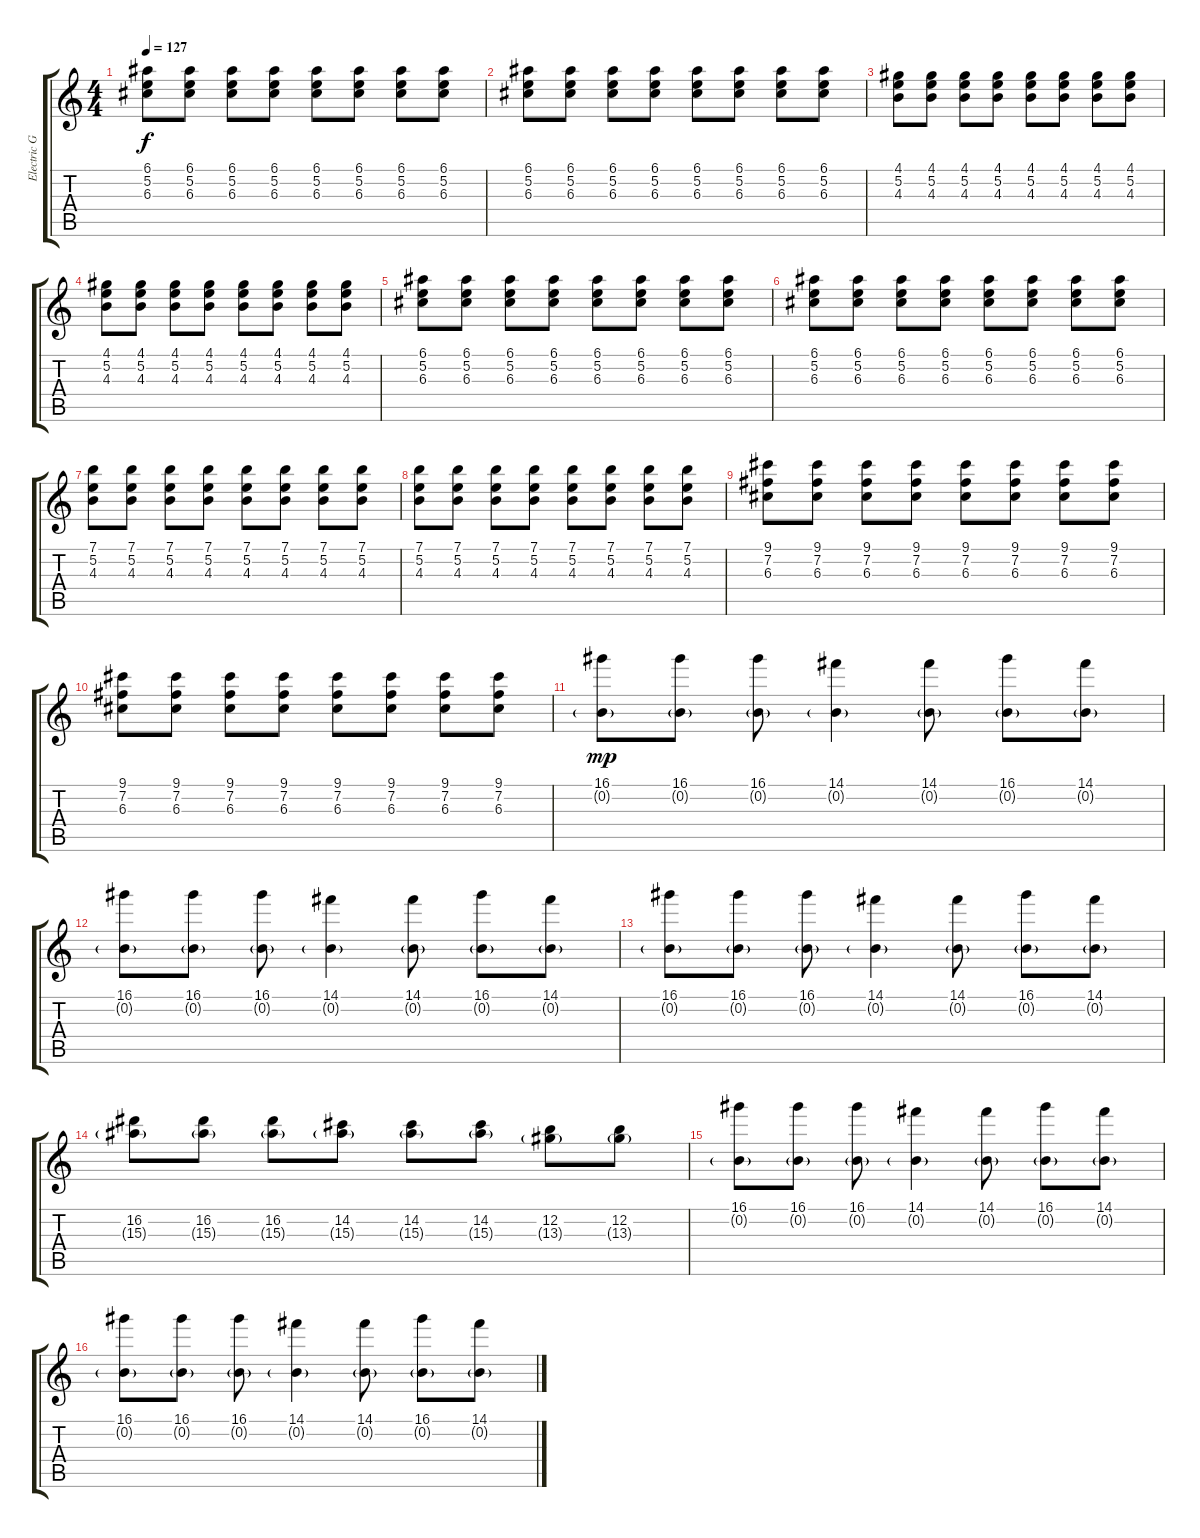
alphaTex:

\track ("Electric Guitar" "Electric G") {instrument overdrivenguitar}
\staff {score tabs}
\tuning (E4 B3 G3 D3 A2 E2) {hide}
\ts (4 4)
\tempo 127
\clef g2
\ks c
(6.1 5.2 6.3).8{dy f} (6.1 5.2 6.3).8 (6.1 5.2 6.3).8 (6.1 5.2 6.3).8 (6.1 5.2 6.3).8 (6.1 5.2 6.3).8 (6.1 5.2 6.3).8 (6.1 5.2 6.3).8 |
(6.1 5.2 6.3).8 (6.1 5.2 6.3).8 (6.1 5.2 6.3).8 (6.1 5.2 6.3).8 (6.1 5.2 6.3).8 (6.1 5.2 6.3).8 (6.1 5.2 6.3).8 (6.1 5.2 6.3).8 |
(4.1 5.2 4.3).8{volume 12} (4.1 5.2 4.3).8 (4.1 5.2 4.3).8 (4.1 5.2 4.3).8 (4.1 5.2 4.3).8 (4.1 5.2 4.3).8 (4.1 5.2 4.3).8 (4.1 5.2 4.3).8 |
(4.1 5.2 4.3).8 (4.1 5.2 4.3).8 (4.1 5.2 4.3).8 (4.1 5.2 4.3).8 (4.1 5.2 4.3).8 (4.1 5.2 4.3).8 (4.1 5.2 4.3).8 (4.1 5.2 4.3).8 |
(6.1 5.2 6.3).8 (6.1 5.2 6.3).8 (6.1 5.2 6.3).8 (6.1 5.2 6.3).8 (6.1 5.2 6.3).8 (6.1 5.2 6.3).8 (6.1 5.2 6.3).8 (6.1 5.2 6.3).8 |
(6.1 5.2 6.3).8 (6.1 5.2 6.3).8 (6.1 5.2 6.3).8 (6.1 5.2 6.3).8 (6.1 5.2 6.3).8 (6.1 5.2 6.3).8 (6.1 5.2 6.3).8 (6.1 5.2 6.3).8 |
(7.1 5.2 4.3).8 (7.1 5.2 4.3).8 (7.1 5.2 4.3).8 (7.1 5.2 4.3).8 (7.1 5.2 4.3).8 (7.1 5.2 4.3).8 (7.1 5.2 4.3).8 (7.1 5.2 4.3).8 |
(7.1 5.2 4.3).8 (7.1 5.2 4.3).8 (7.1 5.2 4.3).8 (7.1 5.2 4.3).8 (7.1 5.2 4.3).8 (7.1 5.2 4.3).8 (7.1 5.2 4.3).8 (7.1 5.2 4.3).8 |
(9.1 7.2 6.3).8 (9.1 7.2 6.3).8 (9.1 7.2 6.3).8 (9.1 7.2 6.3).8 (9.1 7.2 6.3).8 (9.1 7.2 6.3).8 (9.1 7.2 6.3).8 (9.1 7.2 6.3).8 |
(9.1 7.2 6.3).8 (9.1 7.2 6.3).8 (9.1 7.2 6.3).8 (9.1 7.2 6.3).8 (9.1 7.2 6.3).8 (9.1 7.2 6.3).8 (9.1 7.2 6.3).8 (9.1 7.2 6.3).8 |
(16.1 0.2{g}).8{dy mp} (16.1 0.2{g}).8 (16.1 0.2{g}).8 (14.1 0.2{g}).4 (14.1 0.2{g}).8 (16.1 0.2{g}).8 (14.1 0.2{g}).8 |
(16.1 0.2{g}).8 (16.1 0.2{g}).8 (16.1 0.2{g}).8 (14.1 0.2{g}).4 (14.1 0.2{g}).8 (16.1 0.2{g}).8 (14.1 0.2{g}).8 |
(16.1 0.2{g}).8 (16.1 0.2{g}).8 (16.1 0.2{g}).8 (14.1 0.2{g}).4 (14.1 0.2{g}).8 (16.1 0.2{g}).8 (14.1 0.2{g}).8 |
(16.2 15.3{g}).8 (16.2 15.3{g}).8 (16.2 15.3{g}).8 (14.2 15.3{g}).8 (14.2 15.3{g}).8 (14.2 15.3{g}).8 (12.2 13.3{g}).8 (12.2 13.3{g}).8 |
(16.1 0.2{g}).8 (16.1 0.2{g}).8 (16.1 0.2{g}).8 (14.1 0.2{g}).4 (14.1 0.2{g}).8 (16.1 0.2{g}).8 (14.1 0.2{g}).8 |
(16.1 0.2{g}).8 (16.1 0.2{g}).8 (16.1 0.2{g}).8 (14.1 0.2{g}).4 (14.1 0.2{g}).8 (16.1 0.2{g}).8 (14.1 0.2{g}).8
